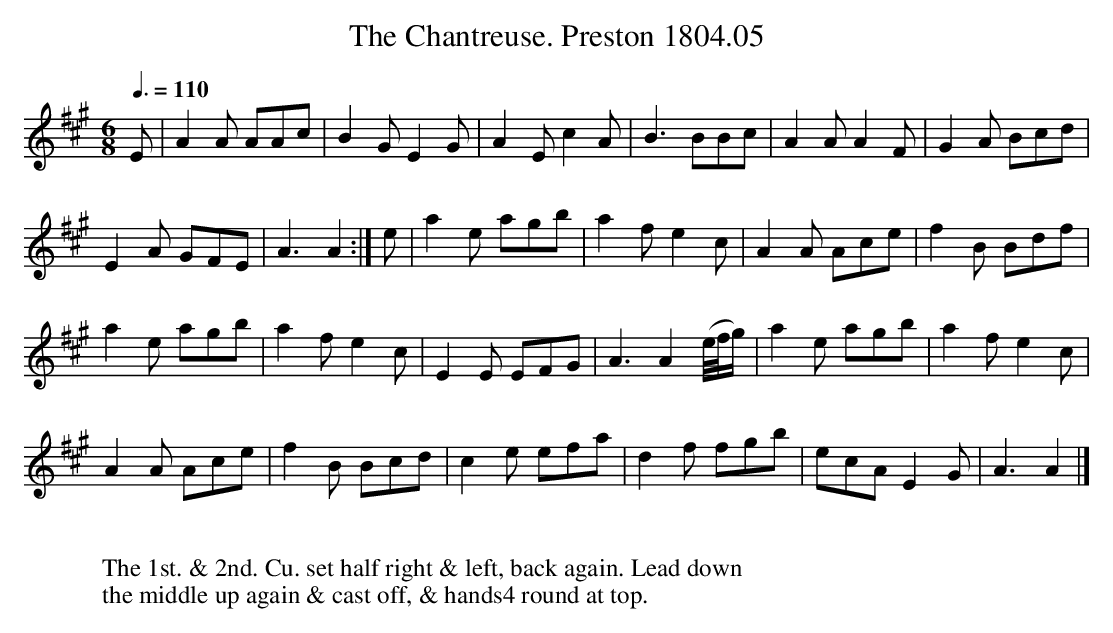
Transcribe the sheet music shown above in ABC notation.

X:1
T:Chantreuse. Preston 1804.05, The
M:6/8
L:1/8
Q:3/8=110
K:A
E|A2A AAc|B2G E2G|A2E c2A|B3 BBc|A2A A2F|G2A Bcd|
E2A GFE|A3A2:|e|a2e agb|a2f e2c|A2A Ace|f2B Bdf|
a2e agb|a2f e2c|E2E EFG|A3A2 (e//f//g/)|a2e agb|a2f e2c|
A2A Ace|f2B Bcd|c2e efa|d2f fgb|ecA E2G|A3A2|]
W:
W:The 1st. & 2nd. Cu. set half right & left, back again. Lead down
W:the middle up again & cast off, & hands4 round at top.
